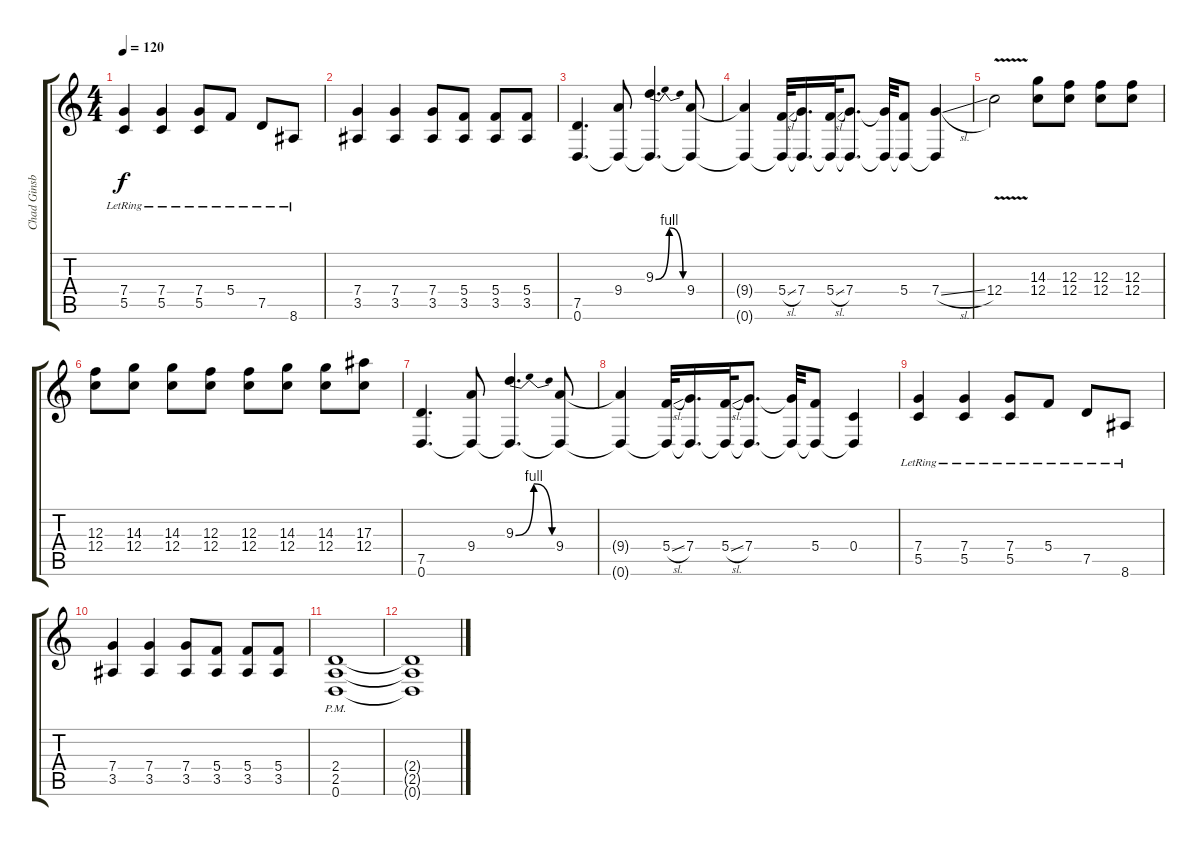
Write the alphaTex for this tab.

\track ("Chad Ginsburg" "Chad Ginsb") {instrument distortionguitar}
\staff {score tabs}
\tuning (D4 A3 F3 C3 G2 D2) {hide}
\ts (4 4)
\tempo 120
\clef g2
\ks c
(7.4{lr} 5.5{lr}).4{dy f} (7.4{lr} 5.5{lr}).4 (7.4{lr} 5.5{lr}).8 5.4{lr}.8 7.5{lr}.8 8.6{lr}.8 |
(7.4 3.5).4 (7.4 3.5).4 (7.4 3.5).8 (5.4 3.5).8 (5.4 3.5).8 (5.4 3.5).8 |
(7.5 0.6).4{d} (9.4 0.6{t}).8 (9.3{be (bendrelease 0 0 45 4 45 4 60 0)} 0.6{t}).4{d} (9.4 0.6{t}).8 |
(9.4{t} 0.6{t}).4 (5.4{sl} 0.6{t}).32 (7.4 0.6{t}).16{d} (5.4{sl} 0.6{t}).32 (7.4 0.6{t}).8{d} (7.4{t} 0.6{t}).32 (5.4 0.6{t}).8 (7.4{sl} 0.6{t}).4 |
12.4{v}.2 (14.3 12.4).8 (12.3 12.4).8 (12.3 12.4).8 (12.3 12.4).8 |
(12.3 12.4).8 (14.3 12.4).8 (14.3 12.4).8 (12.3 12.4).8 (12.3 12.4).8 (14.3 12.4).8 (14.3 12.4).8 (17.3 12.4).8 |
(7.5 0.6).4{d} (9.4 0.6{t}).8 (9.3{be (bendrelease 0 0 45 4 45 4 60 0)} 0.6{t}).4{d} (9.4 0.6{t}).8 |
(9.4{t} 0.6{t}).4 (5.4{sl} 0.6{t}).32 (7.4 0.6{t}).16{d} (5.4{sl} 0.6{t}).32 (7.4 0.6{t}).8{d} (7.4{t} 0.6{t}).32 (5.4 0.6{t}).8 (0.4 0.6{t}).4 |
(7.4{lr} 5.5{lr}).4 (7.4{lr} 5.5{lr}).4 (7.4{lr} 5.5{lr}).8 5.4{lr}.8 7.5{lr}.8 8.6{lr}.8 |
(7.4 3.5).4 (7.4 3.5).4 (7.4 3.5).8 (5.4 3.5).8 (5.4 3.5).8 (5.4 3.5).8 |
(2.4{pm} 2.5{pm} 0.6{pm}).1 |
(2.4{t} 2.5{t} 0.6{t}).1{volume 0}
